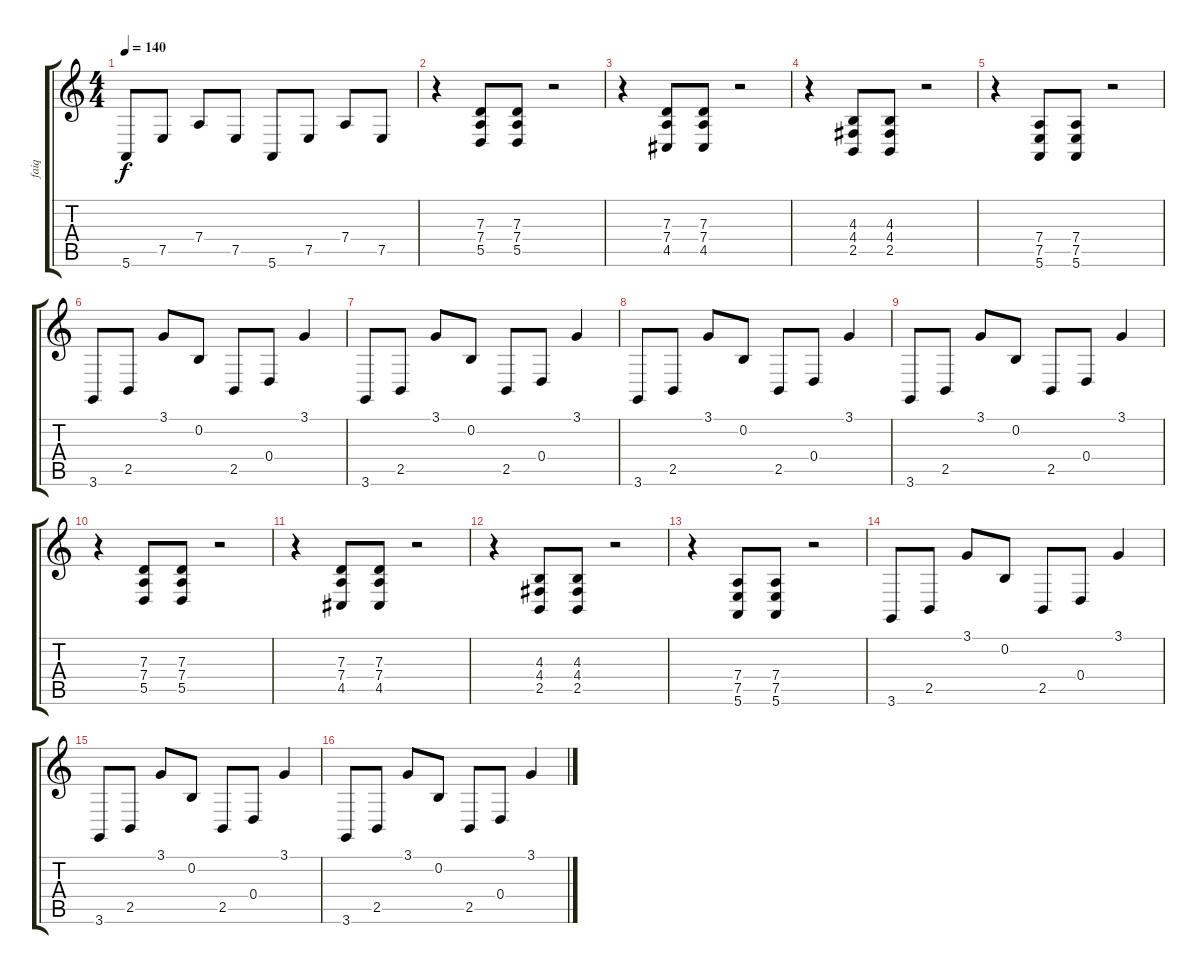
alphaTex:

\track ("faiq" "faiq") {instrument brightacousticpiano}
\staff {score tabs}
\tuning (E4 B3 G3 D3 A2 E2) {hide}
\ts (4 4)
\tempo 140
\clef g2
\ks c
5.6.8{dy f} 7.5.8 7.4.8 7.5.8 5.6.8 7.5.8 7.4.8 7.5.8 |
r.4 (7.3 7.4 5.5).8 (7.3 7.4 5.5).8 r.2 |
r.4 (7.3 7.4 4.5).8 (7.3 7.4 4.5).8 r.2 |
r.4 (4.3 4.4 2.5).8 (4.3 4.4 2.5).8 r.2 |
r.4 (7.4 7.5 5.6).8 (7.4 7.5 5.6).8 r.2 |
3.6.8 2.5.8 3.1.8 0.2.8 2.5.8 0.4.8 3.1.4 |
3.6.8 2.5.8 3.1.8 0.2.8 2.5.8 0.4.8 3.1.4 |
3.6.8 2.5.8 3.1.8 0.2.8 2.5.8 0.4.8 3.1.4 |
3.6.8 2.5.8 3.1.8 0.2.8 2.5.8 0.4.8 3.1.4 |
r.4 (7.3 7.4 5.5).8 (7.3 7.4 5.5).8 r.2 |
r.4 (7.3 7.4 4.5).8 (7.3 7.4 4.5).8 r.2 |
r.4 (4.3 4.4 2.5).8 (4.3 4.4 2.5).8 r.2 |
r.4 (7.4 7.5 5.6).8 (7.4 7.5 5.6).8 r.2 |
3.6.8 2.5.8 3.1.8 0.2.8 2.5.8 0.4.8 3.1.4 |
3.6.8 2.5.8 3.1.8 0.2.8 2.5.8 0.4.8 3.1.4 |
3.6.8 2.5.8 3.1.8 0.2.8 2.5.8 0.4.8 3.1.4
